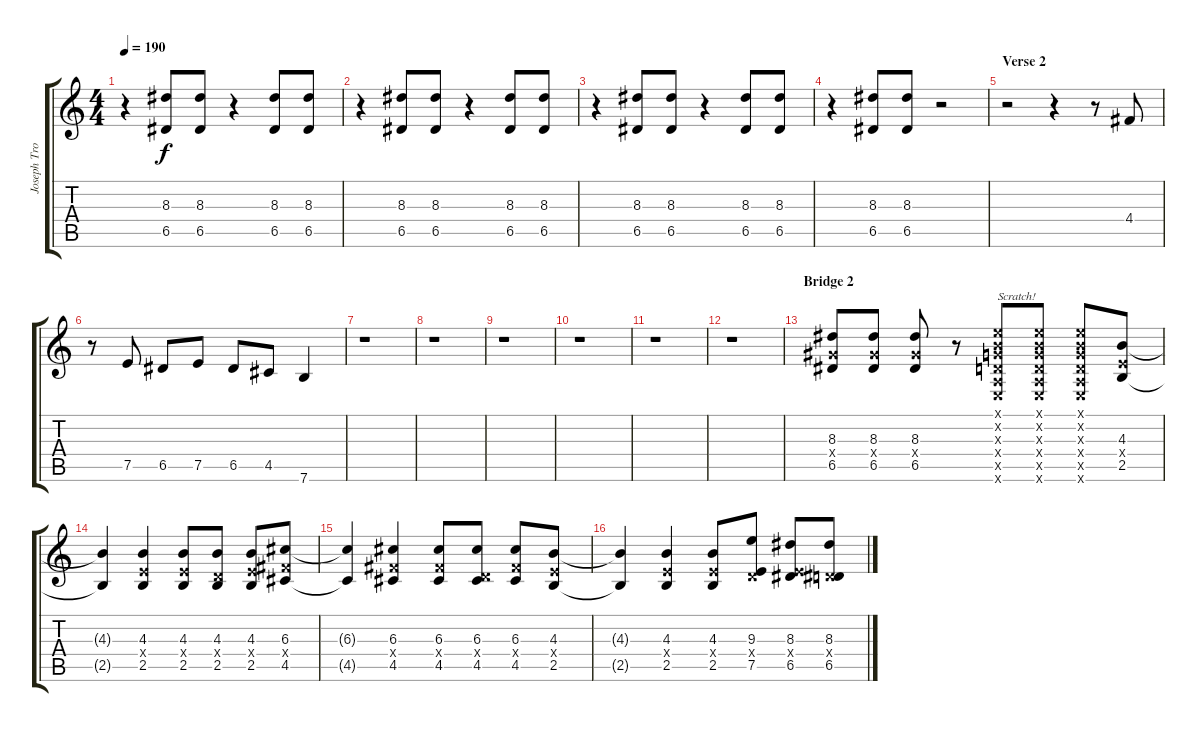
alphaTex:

\track ("Joseph Trohman (Lead Guitar)" "Joseph Tro") {instrument distortionguitar}
\staff {score tabs}
\tuning (E4 B3 G3 D3 A2 E2) {hide}
\ts (4 4)
\tempo 190
\clef g2
\ks c
r.4{dy f volume 13} (8.3 6.5).8 (8.3 6.5).8 r.4 (8.3 6.5).8 (8.3 6.5).8 |
r.4 (8.3 6.5).8 (8.3 6.5).8 r.4 (8.3 6.5).8 (8.3 6.5).8 |
r.4 (8.3 6.5).8 (8.3 6.5).8 r.4 (8.3 6.5).8 (8.3 6.5).8 |
r.4 (8.3 6.5).8 (8.3 6.5).8 r.2 |
\section ("" "Verse 2")
r.2 r.4 r.8 4.4.8 |
r.8 7.5.8 6.5.8 7.5.8 6.5.8 4.5.8 7.6.4 |
r.1 |
r.1 |
r.1 |
r.1 |
r.1 |
r.1 |
\section ("" "Bridge 2")
(8.3 6.4{x} 6.5).8 (8.3 6.4{x} 6.5).8 (8.3 6.4{x} 6.5).8 r.8 (0.1{x} 0.2{x} 0.3{x} 0.4{x} 0.5{x} 0.6{x}).8{txt "Scratch!"} (0.1{x} 0.2{x} 0.3{x} 0.4{x} 0.5{x} 0.6{x}).8 (0.1{x} 0.2{x} 0.3{x} 0.4{x} 0.5{x} 0.6{x}).8 (4.3 2.4{x} 2.5).8 |
(4.3{t} 2.5{t}).4 (4.3 2.4{x} 2.5).4 (4.3 2.4{x} 2.5).8 (4.3 0.4{x} 2.5).8 (4.3 2.4{x} 2.5).8 (6.3 4.4{x} 4.5).8 |
(6.3{t} 4.5{t}).4 (6.3 4.4{x} 4.5).4 (6.3 4.4{x} 4.5).8 (6.3 0.4{x} 4.5).8 (6.3 4.4{x} 4.5).8 (4.3 2.4{x} 2.5).8 |
(4.3{t} 2.5{t}).4 (4.3 2.4{x} 2.5).4 (4.3 2.4{x} 2.5).8 (9.3 0.4{x} 7.5).8 (8.3 2.4{x} 6.5).8 (8.3 0.4{x} 6.5).8
